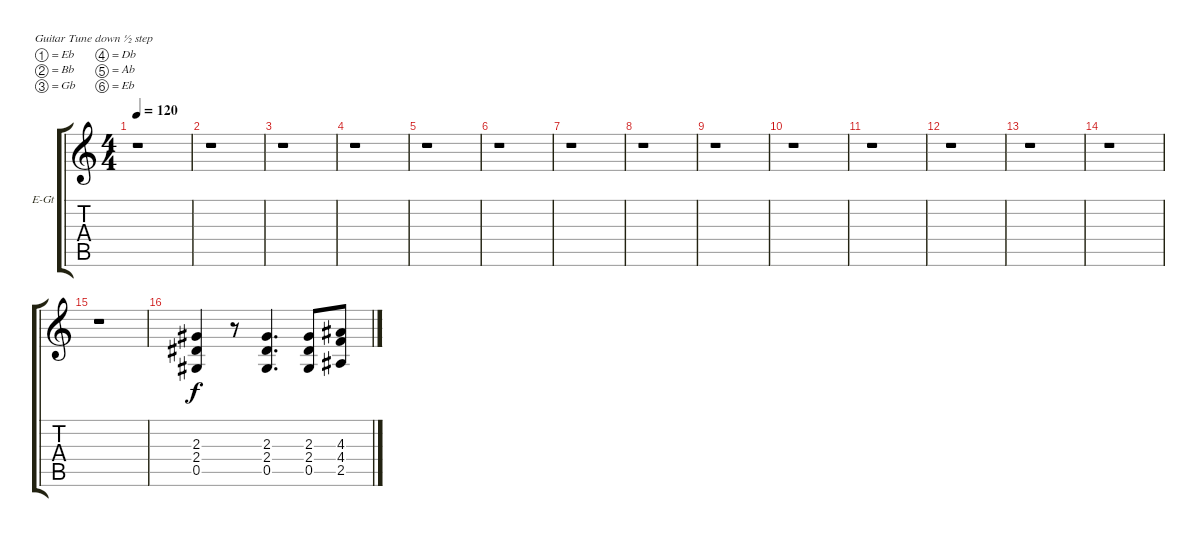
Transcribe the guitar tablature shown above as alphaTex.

\bracketExtendMode groupsimilarinstruments
\firstSystemTrackNameOrientation horizontal
\otherSystemsTrackNameOrientation horizontal
\track ("gtr 4" "E-Gt") {instrument electricguitarclean}
\staff {score tabs}
\tuning (Eb4 Bb3 Gb3 Db3 Ab2 Eb2)
\ts (4 4)
\tempo 120
\clef g2
\ks c
r.1{dy f} |
r.1 |
r.1 |
r.1 |
r.1 |
r.1 |
r.1 |
r.1 |
r.1 |
r.1 |
r.1 |
r.1 |
r.1 |
r.1 |
r.1 |
(2.3 2.4 0.5).4 r.8 (2.3 2.4 0.5).4{d} (2.3 2.4 0.5).8 (4.3 4.4 2.5).8
